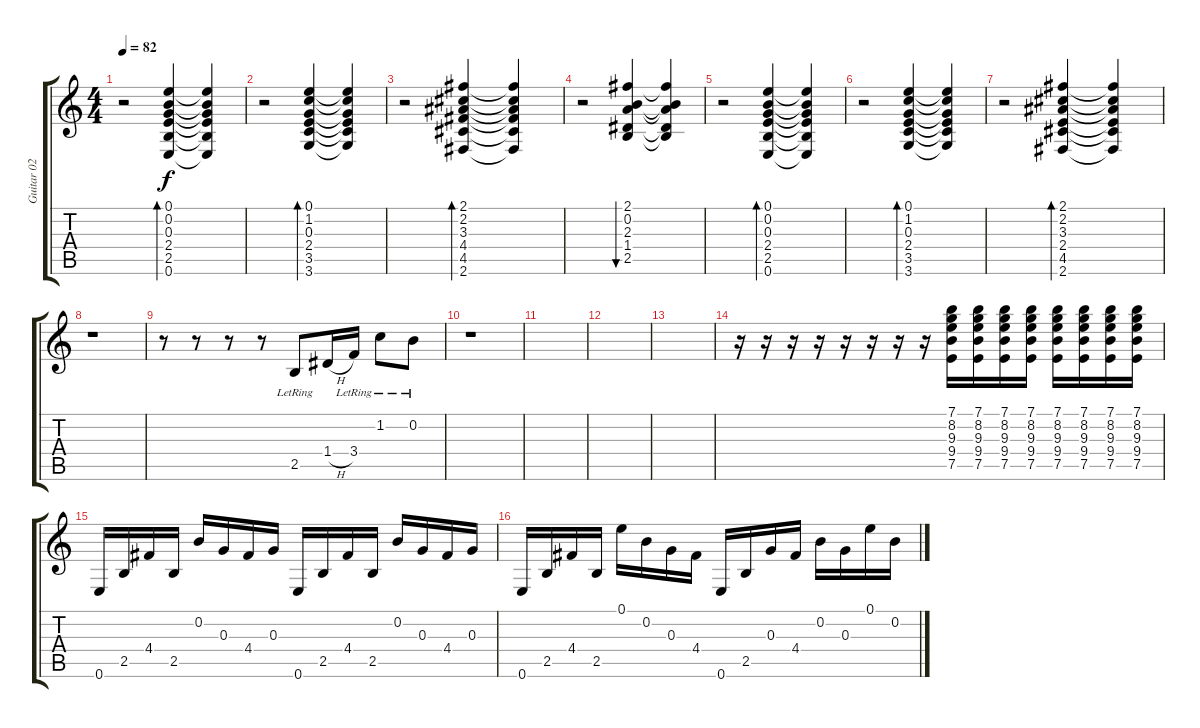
\track ("Guitar 02" "Guitar 02") {instrument acousticguitarnylon}
\staff {score tabs}
\tuning (E4 B3 G3 D3 A2 E2) {hide}
\ts (4 4)
\tempo 82
\clef g2
\ks c
r.2{dy f instrument acousticguitarnylon} (0.1 0.2 0.3 2.4 2.5 0.6).4{bd 120} (0.1{t} 0.2{t} 0.3{t} 2.4{t} 2.5{t} 0.6{t}).4 |
r.2 (0.1 1.2 0.3 2.4 3.5 3.6).4{bd 120} (0.1{t} 1.2{t} 0.3{t} 2.4{t} 3.5{t} 3.6{t}).4 |
r.2 (2.1 2.2 3.3 4.4 4.5 2.6).4{bd 120} (2.1{t} 2.2{t} 3.3{t} 4.4{t} 4.5{t} 2.6{t}).4 |
r.2 (2.1 0.2 2.3 1.4 2.5).4{bu 120} (2.1{t} 0.2{t} 2.3{t} 1.4{t} 2.5{t}).4 |
r.2 (0.1 0.2 0.3 2.4 2.5 0.6).4{bd 120} (0.1{t} 0.2{t} 0.3{t} 2.4{t} 2.5{t} 0.6{t}).4 |
r.2 (0.1 1.2 0.3 2.4 3.5 3.6).4{bd 120} (0.1{t} 1.2{t} 0.3{t} 2.4{t} 3.5{t} 3.6{t}).4 |
r.2 (2.1 2.2 3.3 2.4 4.5 2.6).4{bd 120} (2.1{t} 2.2{t} 3.3{t} 2.4{t} 4.5{t} 2.6{t}).4 |
r.1 |
r.8 r.8 r.8 r.8 2.5{lr}.8 1.4{h}.16 3.4{lr}.16 1.2{lr}.8 0.2{lr}.8 |
r.1 |
|
|
|
r.16 r.16 r.16 r.16 r.16 r.16 r.16 r.16 (7.1 8.2 9.3 9.4 7.5).16 (7.1 8.2 9.3 9.4 7.5).16 (7.1 8.2 9.3 9.4 7.5).16 (7.1 8.2 9.3 9.4 7.5).16 (7.1 8.2 9.3 9.4 7.5).16 (7.1 8.2 9.3 9.4 7.5).16 (7.1 8.2 9.3 9.4 7.5).16 (7.1 8.2 9.3 9.4 7.5).16 |
0.6.16 2.5.16 4.4.16 2.5.16 0.2.16 0.3.16 4.4.16 0.3.16 0.6.16 2.5.16 4.4.16 2.5.16 0.2.16 0.3.16 4.4.16 0.3.16 |
0.6.16 2.5.16 4.4.16 2.5.16 0.1.16 0.2.16 0.3.16 4.4.16 0.6.16 2.5.16 0.3.16 4.4.16 0.2.16 0.3.16 0.1.16 0.2.16
